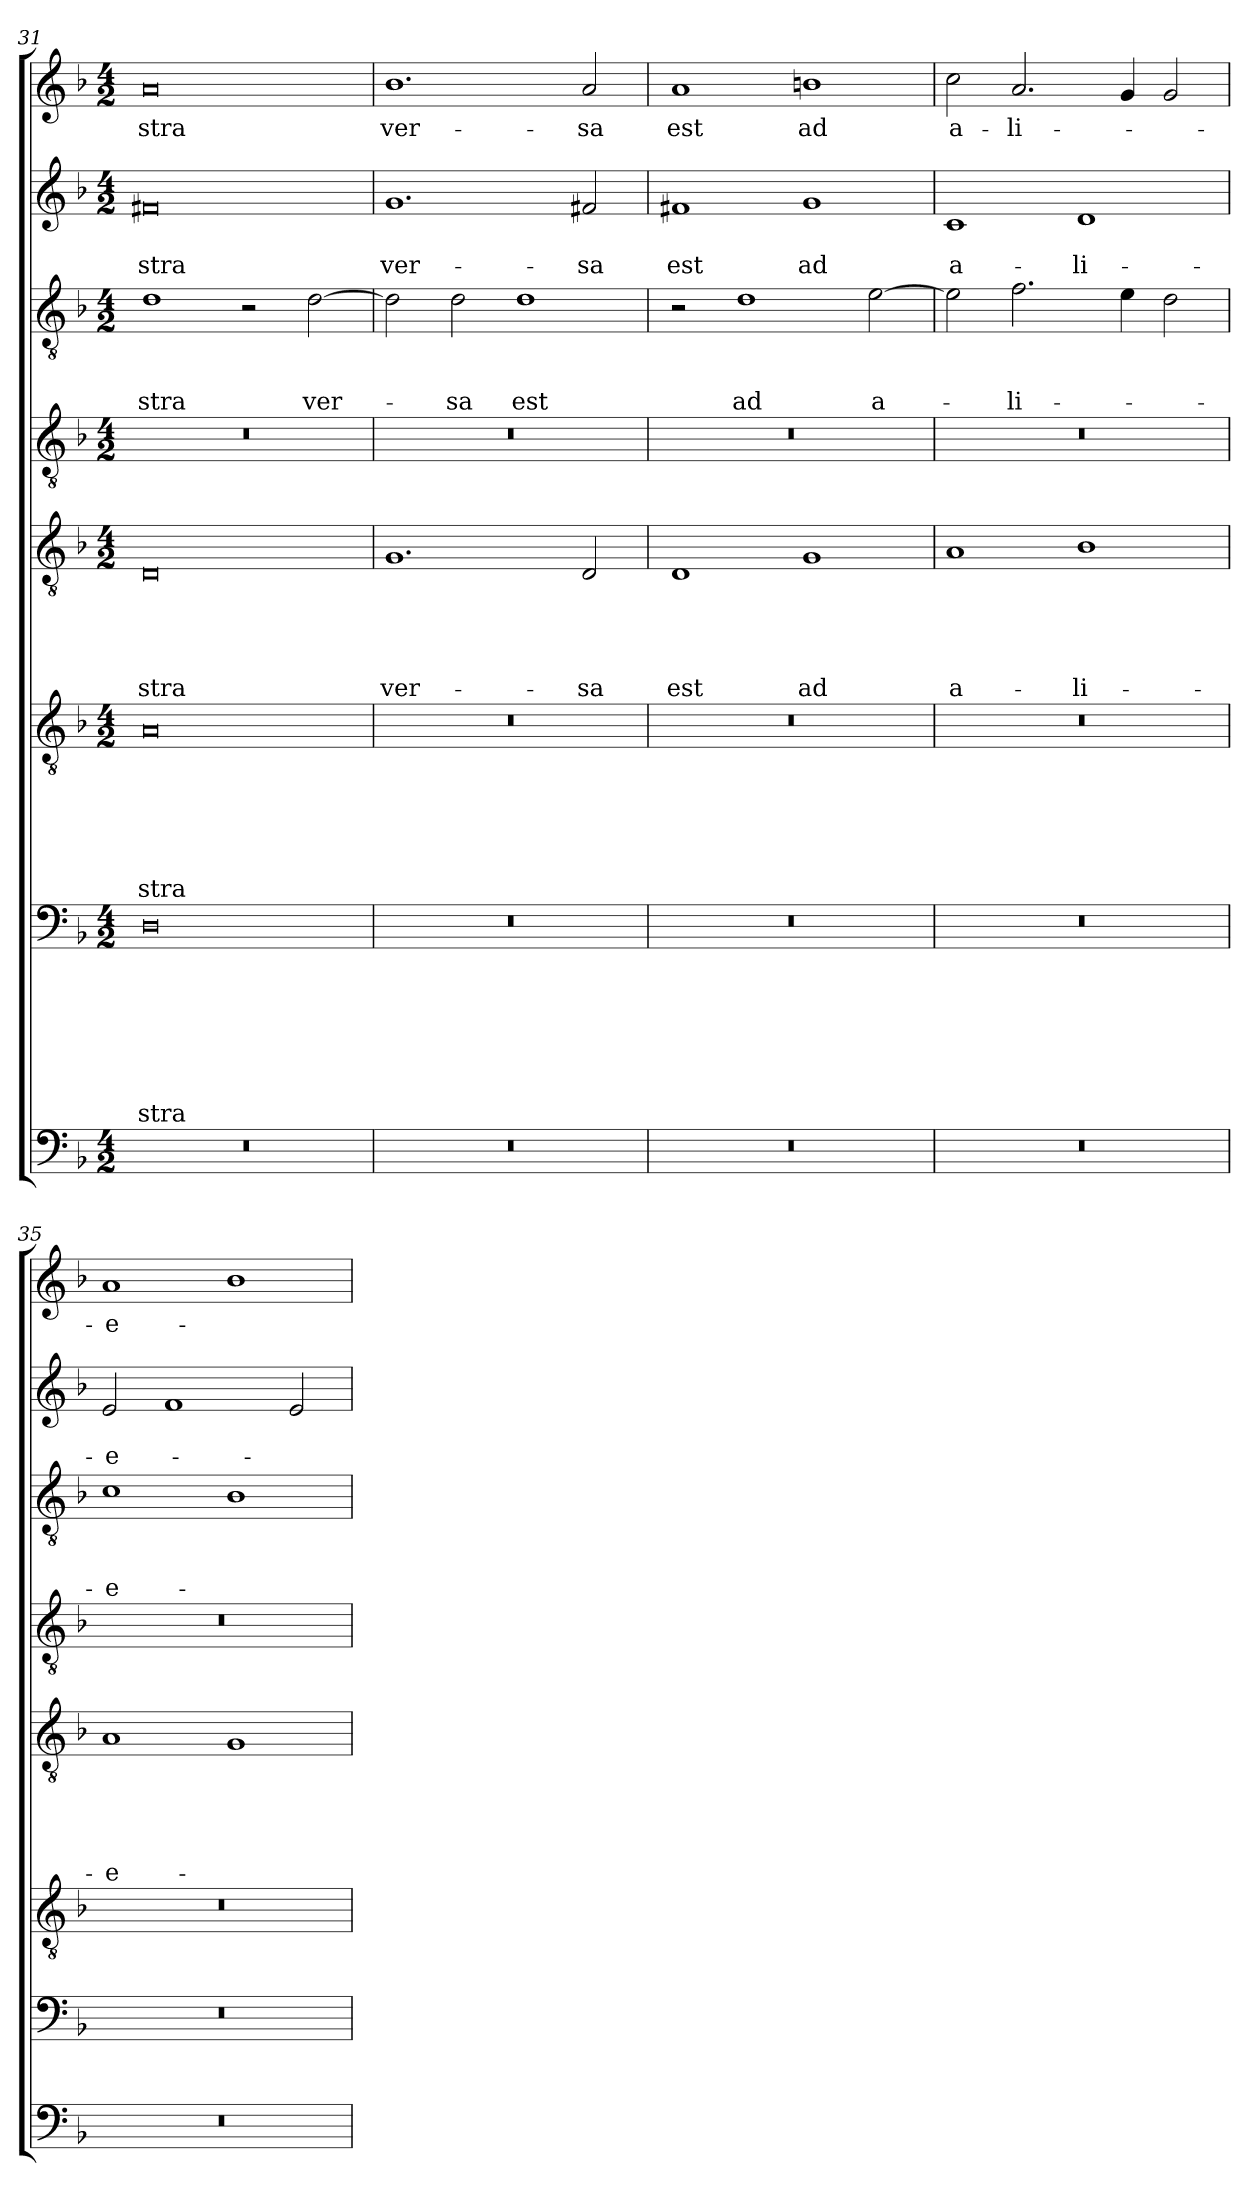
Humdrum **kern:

**kern	**kern	**text	**text	**text	**text	**text	**text	**text	**kern	**text	**text	**text	**text	**text	**text	**kern	**text	**text	**text	**text	**text	**kern	**kern	**text	**text	**text	**kern	**text	**text	**kern	**text
*part8	*part7	*part7	*part7	*part7	*part7	*part7	*part7	*part7	*part6	*part6	*part6	*part6	*part6	*part6	*part6	*part5	*part5	*part5	*part5	*part5	*part5	*part4	*part3	*part3	*part3	*part3	*part2	*part2	*part2	*part1	*part1
*staff8	*staff7	*staff7	*staff7	*staff7	*staff7	*staff7	*staff7	*staff7	*staff6	*staff6	*staff6	*staff6	*staff6	*staff6	*staff6	*staff5	*staff5	*staff5	*staff5	*staff5	*staff5	*staff4	*staff3	*staff3	*staff3	*staff3	*staff2	*staff2	*staff2	*staff1	*staff1
*clefF4	*clefF4	*	*	*	*	*	*	*	*clefGv2	*	*	*	*	*	*	*clefGv2	*	*	*	*	*	*clefGv2	*clefGv2	*	*	*	*clefG2	*	*	*clefG2	*
*k[b-]	*k[b-]	*	*	*	*	*	*	*	*k[b-]	*	*	*	*	*	*	*k[b-]	*	*	*	*	*	*k[b-]	*k[b-]	*	*	*	*k[b-]	*	*	*k[b-]	*
*d:	*d:	*	*	*	*	*	*	*	*d:	*	*	*	*	*	*	*d:	*	*	*	*	*	*d:	*d:	*	*	*	*d:	*	*	*d:	*
*M4/2	*M4/2	*	*	*	*	*	*	*	*M4/2	*	*	*	*	*	*	*M4/2	*	*	*	*	*	*M4/2	*M4/2	*	*	*	*M4/2	*	*	*M4/2	*
=31	=31	=31	=31	=31	=31	=31	=31	=31	=31	=31	=31	=31	=31	=31	=31	=31	=31	=31	=31	=31	=31	=31	=31	=31	=31	=31	=31	=31	=31	=31	=31
0r	0D	.	.	.	.	.	.	-stra	0A	.	.	.	.	.	-stra	0D	.	.	.	.	-stra	0r	1d	.	.	-stra	0f#X	.	-stra	0a	-stra
.	.	.	.	.	.	.	.	.	.	.	.	.	.	.	.	.	.	.	.	.	.	.	2r	.	.	.	.	.	.	.	.
.	.	.	.	.	.	.	.	.	.	.	.	.	.	.	.	.	.	.	.	.	.	.	[2d\	.	.	ver-	.	.	.	.	.
=32	=32	=32	=32	=32	=32	=32	=32	=32	=32	=32	=32	=32	=32	=32	=32	=32	=32	=32	=32	=32	=32	=32	=32	=32	=32	=32	=32	=32	=32	=32	=32
0r	0r	.	.	.	.	.	.	.	0r	.	.	.	.	.	.	1.G	.	.	.	.	ver-	0r	2d\]	.	.	.	1.g	.	ver-	1.b-	ver-
.	.	.	.	.	.	.	.	.	.	.	.	.	.	.	.	.	.	.	.	.	.	.	2d\	.	.	-sa	.	.	.	.	.
.	.	.	.	.	.	.	.	.	.	.	.	.	.	.	.	.	.	.	.	.	.	.	1d	.	.	est	.	.	.	.	.
.	.	.	.	.	.	.	.	.	.	.	.	.	.	.	.	2D/	.	.	.	.	-sa	.	.	.	.	.	2f#X/	.	-sa	2a/	-sa
!!LO:LB:g=z
=33	=33	=33	=33	=33	=33	=33	=33	=33	=33	=33	=33	=33	=33	=33	=33	=33	=33	=33	=33	=33	=33	=33	=33	=33	=33	=33	=33	=33	=33	=33	=33
0r	0r	.	.	.	.	.	.	.	0r	.	.	.	.	.	.	1D	.	.	.	.	est	0r	2r	.	.	.	1f#	.	est	1a	est
.	.	.	.	.	.	.	.	.	.	.	.	.	.	.	.	.	.	.	.	.	.	.	1d	.	.	ad	.	.	.	.	.
.	.	.	.	.	.	.	.	.	.	.	.	.	.	.	.	1G	.	.	.	.	ad	.	.	.	.	.	1g	.	ad	1bn	ad
.	.	.	.	.	.	.	.	.	.	.	.	.	.	.	.	.	.	.	.	.	.	.	[2e\	.	.	a-	.	.	.	.	.
=34	=34	=34	=34	=34	=34	=34	=34	=34	=34	=34	=34	=34	=34	=34	=34	=34	=34	=34	=34	=34	=34	=34	=34	=34	=34	=34	=34	=34	=34	=34	=34
0r	0r	.	.	.	.	.	.	.	0r	.	.	.	.	.	.	1A	.	.	.	.	a-	0r	2e\]	.	.	.	1c	.	a-	2cc\	a-
.	.	.	.	.	.	.	.	.	.	.	.	.	.	.	.	.	.	.	.	.	.	.	2.f\	.	.	-li-	.	.	.	2.a/	-li-
.	.	.	.	.	.	.	.	.	.	.	.	.	.	.	.	1B-	.	.	.	.	-li-	.	.	.	.	.	1d	.	-li-	.	.
.	.	.	.	.	.	.	.	.	.	.	.	.	.	.	.	.	.	.	.	.	.	.	4e\	.	.	.	.	.	.	4g/	.
.	.	.	.	.	.	.	.	.	.	.	.	.	.	.	.	.	.	.	.	.	.	.	2d\	.	.	.	.	.	.	2g/	.
=35	=35	=35	=35	=35	=35	=35	=35	=35	=35	=35	=35	=35	=35	=35	=35	=35	=35	=35	=35	=35	=35	=35	=35	=35	=35	=35	=35	=35	=35	=35	=35
0r	0r	.	.	.	.	.	.	.	0r	.	.	.	.	.	.	1A	.	.	.	.	-e-	0r	1c	.	.	-e-	2e/	.	-e-	1a	-e-
.	.	.	.	.	.	.	.	.	.	.	.	.	.	.	.	.	.	.	.	.	.	.	.	.	.	.	1f	.	.	.	.
.	.	.	.	.	.	.	.	.	.	.	.	.	.	.	.	1G	.	.	.	.	.	.	1B-	.	.	.	.	.	.	1b-	.
.	.	.	.	.	.	.	.	.	.	.	.	.	.	.	.	.	.	.	.	.	.	.	.	.	.	.	2e/	.	.	.	.
=	=	=	=	=	=	=	=	=	=	=	=	=	=	=	=	=	=	=	=	=	=	=	=	=	=	=	=	=	=	=	=
*-	*-	*-	*-	*-	*-	*-	*-	*-	*-	*-	*-	*-	*-	*-	*-	*-	*-	*-	*-	*-	*-	*-	*-	*-	*-	*-	*-	*-	*-	*-	*-
